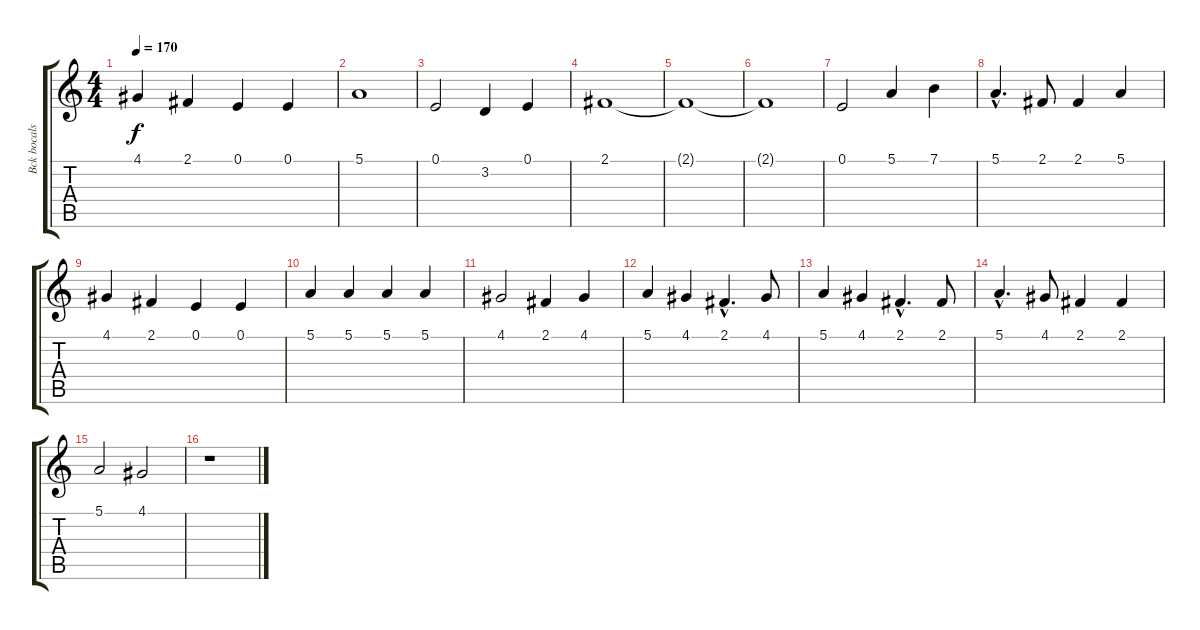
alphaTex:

\track ("Bck bocals" "Bck bocals") {instrument lead6voice}
\staff {score tabs}
\tuning (E4 B3 G3 D3 A2 E2) {hide}
\ts (4 4)
\tempo 170
\clef g2
\ks c
4.1.4{dy f} 2.1.4 0.1.4 0.1.4 |
5.1.1 |
0.1.2 3.2.4 0.1.4 |
2.1.1 |
2.1{t}.1 |
2.1{t}.1 |
0.1.2 5.1.4 7.1.4 |
5.1{hac}.4{d} 2.1.8 2.1.4 5.1.4 |
4.1.4 2.1.4 0.1.4 0.1.4 |
5.1.4 5.1.4 5.1.4 5.1.4 |
4.1.2 2.1.4 4.1.4 |
5.1.4 4.1.4 2.1{hac}.4{d} 4.1.8 |
5.1.4 4.1.4 2.1{hac}.4{d} 2.1.8 |
5.1{hac}.4{d} 4.1.8 2.1.4 2.1.4 |
5.1.2 4.1.2 |
r.1
